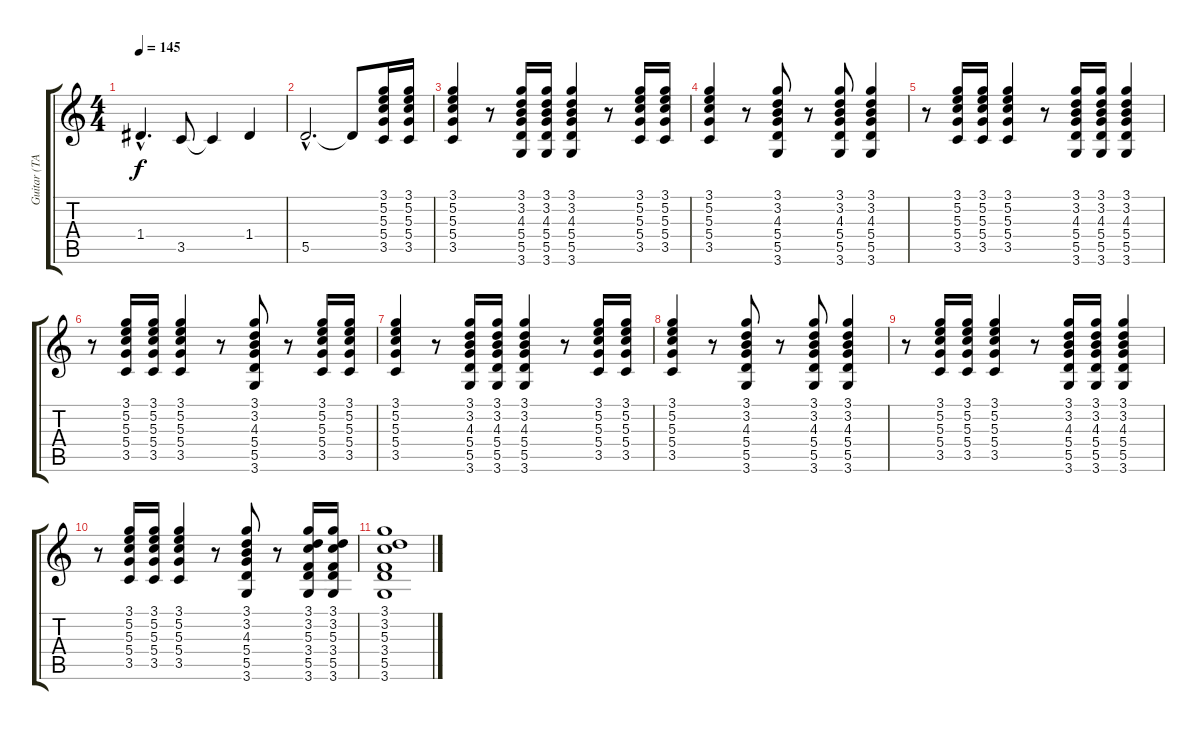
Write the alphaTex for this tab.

\track ("Guitar (TAKUYA)" "Guitar (TA") {instrument overdrivenguitar}
\staff {score tabs}
\tuning (E4 B3 G3 D3 A2 E2) {hide}
\ts (4 4)
\tempo 145
\clef g2
\ks c
1.4{hac}.4{d dy f} 3.5.8 3.5{t}.4 1.4.4 |
5.5{hac}.2{d} 5.5{t}.8 (3.1 5.2 5.3 5.4 3.5).16 (3.1 5.2 5.3 5.4 3.5).16 |
(3.1 5.2 5.3 5.4 3.5).4 r.8 (3.1 3.2 4.3 5.4 5.5 3.6).16 (3.1 3.2 4.3 5.4 5.5 3.6).16 (3.1 3.2 4.3 5.4 5.5 3.6).4 r.8 (3.1 5.2 5.3 5.4 3.5).16 (3.1 5.2 5.3 5.4 3.5).16 |
(3.1 5.2 5.3 5.4 3.5).4 r.8 (3.1 3.2 4.3 5.4 5.5 3.6).8 r.8 (3.1 3.2 4.3 5.4 5.5 3.6).8 (3.1 3.2 4.3 5.4 5.5 3.6).4 |
r.8 (3.1 5.2 5.3 5.4 3.5).16 (3.1 5.2 5.3 5.4 3.5).16 (3.1 5.2 5.3 5.4 3.5).4 r.8 (3.1 3.2 4.3 5.4 5.5 3.6).16 (3.1 3.2 4.3 5.4 5.5 3.6).16 (3.1 3.2 4.3 5.4 5.5 3.6).4 |
r.8 (3.1 5.2 5.3 5.4 3.5).16 (3.1 5.2 5.3 5.4 3.5).16 (3.1 5.2 5.3 5.4 3.5).4 r.8 (3.1 3.2 4.3 5.4 5.5 3.6).8 r.8 (3.1 5.2 5.3 5.4 3.5).16 (3.1 5.2 5.3 5.4 3.5).16 |
(3.1 5.2 5.3 5.4 3.5).4 r.8 (3.1 3.2 4.3 5.4 5.5 3.6).16 (3.1 3.2 4.3 5.4 5.5 3.6).16 (3.1 3.2 4.3 5.4 5.5 3.6).4 r.8 (3.1 5.2 5.3 5.4 3.5).16 (3.1 5.2 5.3 5.4 3.5).16 |
(3.1 5.2 5.3 5.4 3.5).4 r.8 (3.1 3.2 4.3 5.4 5.5 3.6).8 r.8 (3.1 3.2 4.3 5.4 5.5 3.6).8 (3.1 3.2 4.3 5.4 5.5 3.6).4 |
r.8 (3.1 5.2 5.3 5.4 3.5).16 (3.1 5.2 5.3 5.4 3.5).16 (3.1 5.2 5.3 5.4 3.5).4 r.8 (3.1 3.2 4.3 5.4 5.5 3.6).16 (3.1 3.2 4.3 5.4 5.5 3.6).16 (3.1 3.2 4.3 5.4 5.5 3.6).4 |
r.8 (3.1 5.2 5.3 5.4 3.5).16 (3.1 5.2 5.3 5.4 3.5).16 (3.1 5.2 5.3 5.4 3.5).4 r.8 (3.1 3.2 4.3 5.4 5.5 3.6).8 r.8 (3.1 3.2 5.3 3.4 5.5 3.6).16 (3.1 3.2 5.3 3.4 5.5 3.6).16 |
(3.1 3.2 5.3 3.4 5.5 3.6).1
